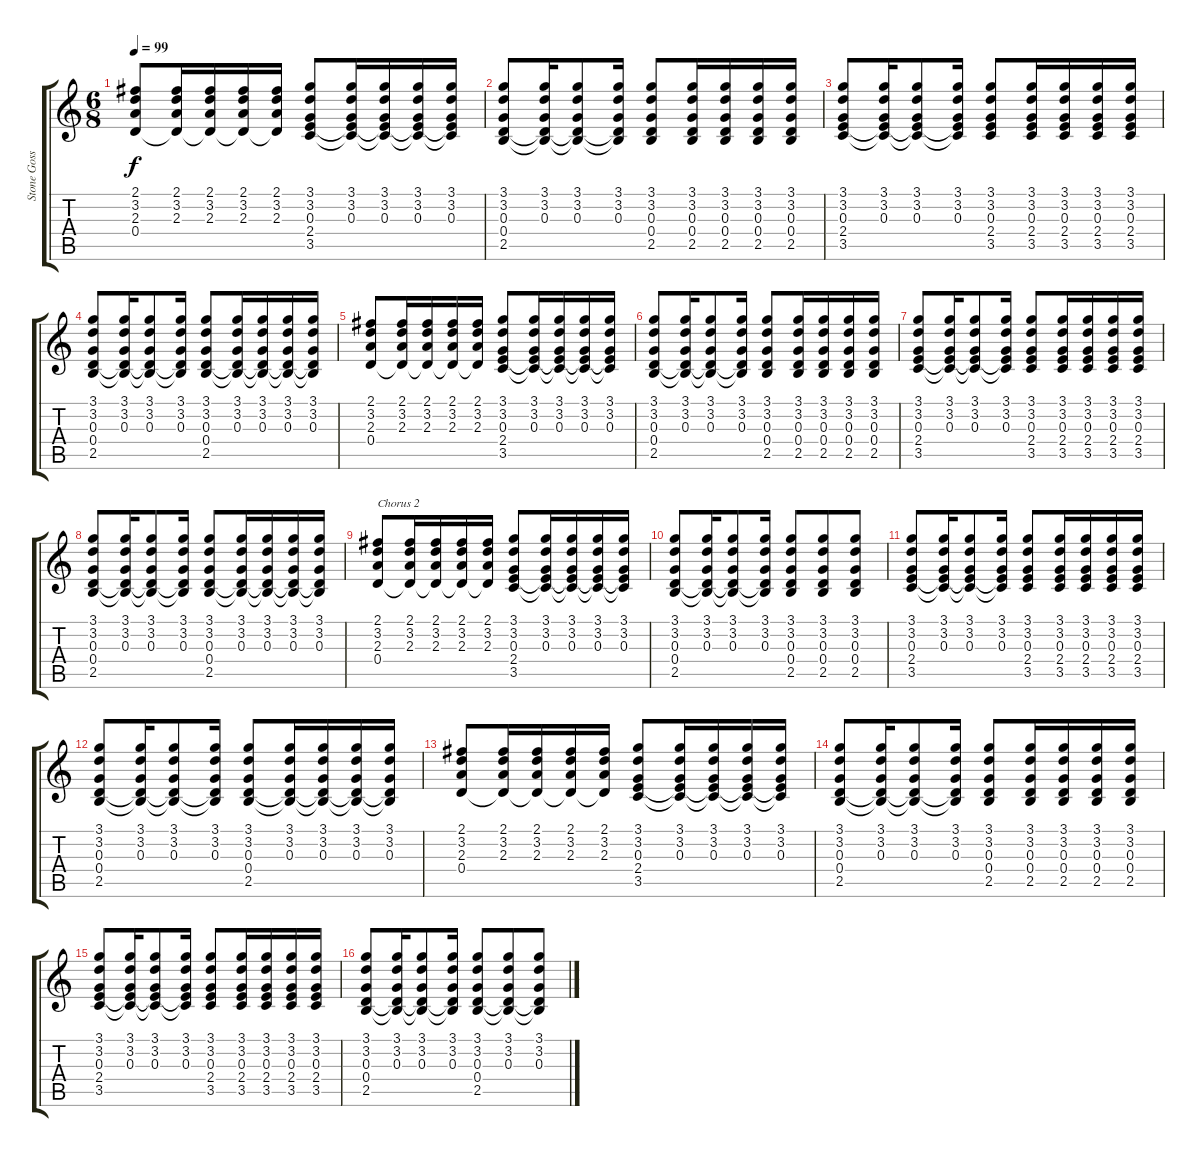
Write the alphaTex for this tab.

\track ("Stone Gossard" "Stone Goss") {instrument acousticguitarsteel}
\staff {score tabs}
\tuning (E4 B3 G3 D3 A2 E2) {hide}
\ts (6 8)
\tempo 99
\clef g2
\ks c
(2.1 3.2 2.3 0.4).8{dy f} (2.1 3.2 2.3 0.4{t}).16 (2.1 3.2 2.3 0.4{t}).16 (2.1 3.2 2.3 0.4{t}).16 (2.1 3.2 2.3 0.4{t}).16 (3.1 3.2 0.3 2.4 3.5).8 (3.1 3.2 0.3 2.4{t} 3.5{t}).16 (3.1 3.2 0.3 2.4{t} 3.5{t}).16 (3.1 3.2 0.3 2.4{t} 3.5{t}).16 (3.1 3.2 0.3 2.4{t} 3.5{t}).16 |
(3.1 3.2 0.3 0.4 2.5).8 (3.1 3.2 0.3 0.4{t} 2.5{t}).16 (3.1 3.2 0.3 0.4{t} 2.5{t}).8 (3.1 3.2 0.3 0.4{t} 2.5{t}).16 (3.1 3.2 0.3 0.4 2.5).8 (3.1 3.2 0.3 0.4 2.5).16 (3.1 3.2 0.3 0.4 2.5).16 (3.1 3.2 0.3 0.4 2.5).16 (3.1 3.2 0.3 0.4 2.5).16 |
(3.1 3.2 0.3 2.4 3.5).8 (3.1 3.2 0.3 2.4{t} 3.5{t}).16 (3.1 3.2 0.3 2.4{t} 3.5{t}).8 (3.1 3.2 0.3 2.4{t} 3.5{t}).16 (3.1 3.2 0.3 2.4 3.5).8 (3.1 3.2 0.3 2.4 3.5).16 (3.1 3.2 0.3 2.4 3.5).16 (3.1 3.2 0.3 2.4 3.5).16 (3.1 3.2 0.3 2.4 3.5).16 |
(3.1 3.2 0.3 0.4 2.5).8 (3.1 3.2 0.3 0.4{t} 2.5{t}).16 (3.1 3.2 0.3 0.4{t} 2.5{t}).8 (3.1 3.2 0.3 0.4{t} 2.5{t}).16 (3.1 3.2 0.3 0.4 2.5).8 (3.1 3.2 0.3 0.4{t} 2.5{t}).16 (3.1 3.2 0.3 0.4{t} 2.5{t}).16 (3.1 3.2 0.3 0.4{t} 2.5{t}).16 (3.1 3.2 0.3 0.4{t} 2.5{t}).16 |
(2.1 3.2 2.3 0.4).8 (2.1 3.2 2.3 0.4{t}).16 (2.1 3.2 2.3 0.4{t}).16 (2.1 3.2 2.3 0.4{t}).16 (2.1 3.2 2.3 0.4{t}).16 (3.1 3.2 0.3 2.4 3.5).8 (3.1 3.2 0.3 2.4{t} 3.5{t}).16 (3.1 3.2 0.3 2.4{t} 3.5{t}).16 (3.1 3.2 0.3 2.4{t} 3.5{t}).16 (3.1 3.2 0.3 2.4{t} 3.5{t}).16 |
(3.1 3.2 0.3 0.4 2.5).8 (3.1 3.2 0.3 0.4{t} 2.5{t}).16 (3.1 3.2 0.3 0.4{t} 2.5{t}).8 (3.1 3.2 0.3 0.4{t} 2.5{t}).16 (3.1 3.2 0.3 0.4 2.5).8 (3.1 3.2 0.3 0.4 2.5).16 (3.1 3.2 0.3 0.4 2.5).16 (3.1 3.2 0.3 0.4 2.5).16 (3.1 3.2 0.3 0.4 2.5).16 |
(3.1 3.2 0.3 2.4 3.5).8 (3.1 3.2 0.3 2.4{t} 3.5{t}).16 (3.1 3.2 0.3 2.4{t} 3.5{t}).8 (3.1 3.2 0.3 2.4{t} 3.5{t}).16 (3.1 3.2 0.3 2.4 3.5).8 (3.1 3.2 0.3 2.4 3.5).16 (3.1 3.2 0.3 2.4 3.5).16 (3.1 3.2 0.3 2.4 3.5).16 (3.1 3.2 0.3 2.4 3.5).16 |
(3.1 3.2 0.3 0.4 2.5).8 (3.1 3.2 0.3 0.4{t} 2.5{t}).16 (3.1 3.2 0.3 0.4{t} 2.5{t}).8 (3.1 3.2 0.3 0.4{t} 2.5{t}).16 (3.1 3.2 0.3 0.4 2.5).8 (3.1 3.2 0.3 0.4{t} 2.5{t}).16 (3.1 3.2 0.3 0.4{t} 2.5{t}).16 (3.1 3.2 0.3 0.4{t} 2.5{t}).16 (3.1 3.2 0.3 0.4{t} 2.5{t}).16 |
(2.1 3.2 2.3 0.4).8{txt "Chorus 2"} (2.1 3.2 2.3 0.4{t}).16 (2.1 3.2 2.3 0.4{t}).16 (2.1 3.2 2.3 0.4{t}).16 (2.1 3.2 2.3 0.4{t}).16 (3.1 3.2 0.3 2.4 3.5).8 (3.1 3.2 0.3 2.4{t} 3.5{t}).16 (3.1 3.2 0.3 2.4{t} 3.5{t}).16 (3.1 3.2 0.3 2.4{t} 3.5{t}).16 (3.1 3.2 0.3 2.4{t} 3.5{t}).16 |
(3.1 3.2 0.3 0.4 2.5).8 (3.1 3.2 0.3 0.4{t} 2.5{t}).16 (3.1 3.2 0.3 0.4{t} 2.5{t}).8 (3.1 3.2 0.3 0.4{t} 2.5{t}).16 (3.1 3.2 0.3 0.4 2.5).8 (3.1 3.2 0.3 0.4 2.5).8 (3.1 3.2 0.3 0.4 2.5).8 |
(3.1 3.2 0.3 2.4 3.5).8 (3.1 3.2 0.3 2.4{t} 3.5{t}).16 (3.1 3.2 0.3 2.4{t} 3.5{t}).8 (3.1 3.2 0.3 2.4{t} 3.5{t}).16 (3.1 3.2 0.3 2.4 3.5).8 (3.1 3.2 0.3 2.4 3.5).16 (3.1 3.2 0.3 2.4 3.5).16 (3.1 3.2 0.3 2.4 3.5).16 (3.1 3.2 0.3 2.4 3.5).16 |
(3.1 3.2 0.3 0.4 2.5).8 (3.1 3.2 0.3 0.4{t} 2.5{t}).16 (3.1 3.2 0.3 0.4{t} 2.5{t}).8 (3.1 3.2 0.3 0.4{t} 2.5{t}).16 (3.1 3.2 0.3 0.4 2.5).8 (3.1 3.2 0.3 0.4{t} 2.5{t}).16 (3.1 3.2 0.3 0.4{t} 2.5{t}).16 (3.1 3.2 0.3 0.4{t} 2.5{t}).16 (3.1 3.2 0.3 0.4{t} 2.5{t}).16 |
(2.1 3.2 2.3 0.4).8 (2.1 3.2 2.3 0.4{t}).16 (2.1 3.2 2.3 0.4{t}).16 (2.1 3.2 2.3 0.4{t}).16 (2.1 3.2 2.3 0.4{t}).16 (3.1 3.2 0.3 2.4 3.5).8 (3.1 3.2 0.3 2.4{t} 3.5{t}).16 (3.1 3.2 0.3 2.4{t} 3.5{t}).16 (3.1 3.2 0.3 2.4{t} 3.5{t}).16 (3.1 3.2 0.3 2.4{t} 3.5{t}).16 |
(3.1 3.2 0.3 0.4 2.5).8 (3.1 3.2 0.3 0.4{t} 2.5{t}).16 (3.1 3.2 0.3 0.4{t} 2.5{t}).8 (3.1 3.2 0.3 0.4{t} 2.5{t}).16 (3.1 3.2 0.3 0.4 2.5).8 (3.1 3.2 0.3 0.4 2.5).16 (3.1 3.2 0.3 0.4 2.5).16 (3.1 3.2 0.3 0.4 2.5).16 (3.1 3.2 0.3 0.4 2.5).16 |
(3.1 3.2 0.3 2.4 3.5).8 (3.1 3.2 0.3 2.4{t} 3.5{t}).16 (3.1 3.2 0.3 2.4{t} 3.5{t}).8 (3.1 3.2 0.3 2.4{t} 3.5{t}).16 (3.1 3.2 0.3 2.4 3.5).8 (3.1 3.2 0.3 2.4 3.5).16 (3.1 3.2 0.3 2.4 3.5).16 (3.1 3.2 0.3 2.4 3.5).16 (3.1 3.2 0.3 2.4 3.5).16 |
(3.1 3.2 0.3 0.4 2.5).8 (3.1 3.2 0.3 0.4{t} 2.5{t}).16 (3.1 3.2 0.3 0.4{t} 2.5{t}).8 (3.1 3.2 0.3 0.4{t} 2.5{t}).16 (3.1 3.2 0.3 0.4 2.5).8 (3.1 3.2 0.3 0.4{t} 2.5{t}).8 (3.1 3.2 0.3 0.4{t} 2.5{t}).8
